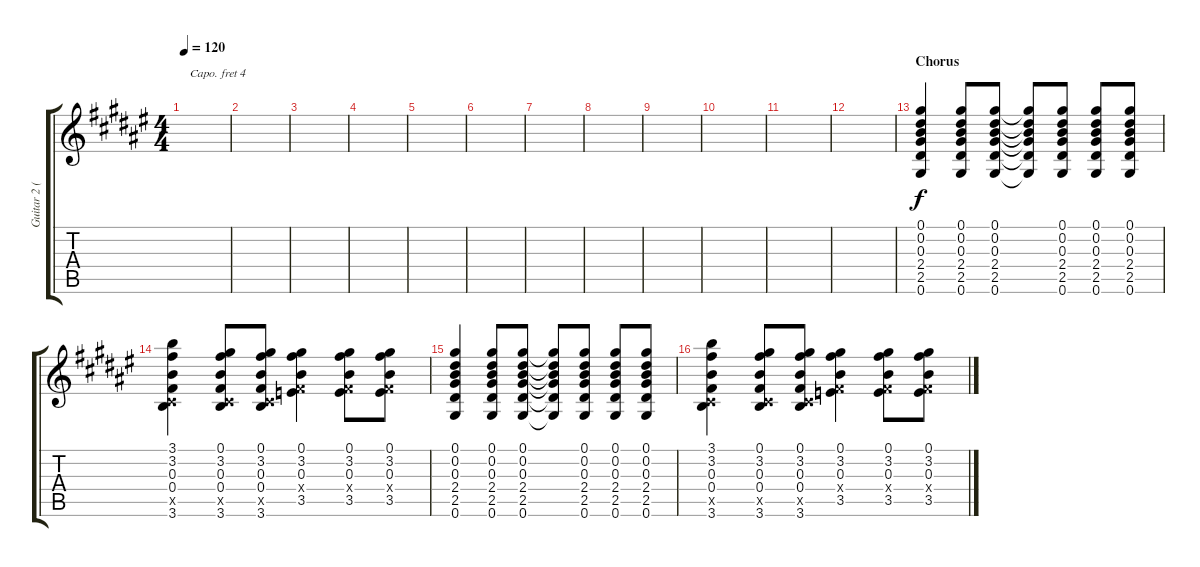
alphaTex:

\track ("Guitar 2 (capo IV)" "Guitar 2 (") {instrument acousticguitarsteel}
\staff {score tabs}
\capo 4
\tuning (E4 B3 G3 D3 A2 E2) {hide}
\ts (4 4)
\tempo 120
\clef g2
\ks f#
|
|
|
|
|
|
|
|
|
|
|
|
\section ("" "Chorus")
(0.1 0.2 0.3 2.4 2.5 0.6).4{dy f} (0.1 0.2 0.3 2.4 2.5 0.6).8 (0.1 0.2 0.3 2.4 2.5 0.6).8 (0.1{t} 0.2{t} 0.3{t} 2.4{t} 2.5{t} 0.6{t}).8 (0.1 0.2 0.3 2.4 2.5 0.6).8 (0.1 0.2 0.3 2.4 2.5 0.6).8 (0.1 0.2 0.3 2.4 2.5 0.6).8 |
(3.1 3.2 0.3 0.4 0.5{x} 3.6).4 (0.1 3.2 0.3 0.4 0.5{x} 3.6).8 (0.1 3.2 0.3 0.4 0.5{x} 3.6).8 (0.1 3.2 0.3 0.4{x} 3.5).4 (0.1 3.2 0.3 0.4{x} 3.5).8 (0.1 3.2 0.3 0.4{x} 3.5).8 |
(0.1 0.2 0.3 2.4 2.5 0.6).4 (0.1 0.2 0.3 2.4 2.5 0.6).8 (0.1 0.2 0.3 2.4 2.5 0.6).8 (0.1{t} 0.2{t} 0.3{t} 2.4{t} 2.5{t} 0.6{t}).8 (0.1 0.2 0.3 2.4 2.5 0.6).8 (0.1 0.2 0.3 2.4 2.5 0.6).8 (0.1 0.2 0.3 2.4 2.5 0.6).8 |
(3.1 3.2 0.3 0.4 0.5{x} 3.6).4 (0.1 3.2 0.3 0.4 0.5{x} 3.6).8 (0.1 3.2 0.3 0.4 0.5{x} 3.6).8 (0.1 3.2 0.3 0.4{x} 3.5).4 (0.1 3.2 0.3 0.4{x} 3.5).8 (0.1 3.2 0.3 0.4{x} 3.5).8
